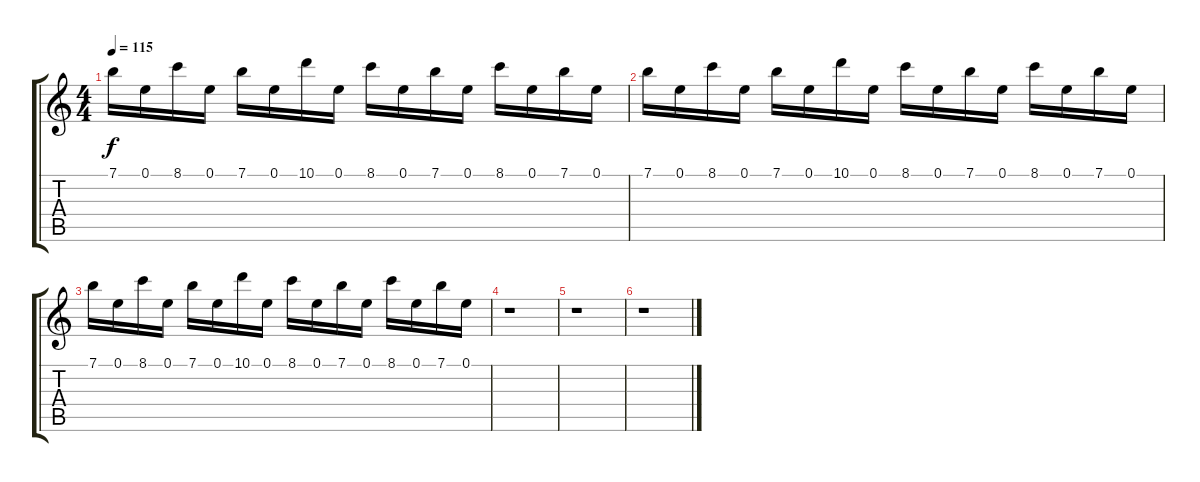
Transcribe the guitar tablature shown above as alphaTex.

\track "" {instrument distortionguitar}
\staff {score tabs}
\tuning (E4 B3 G3 D3 A2 E2) {hide}
\ts (4 4)
\tempo 115
\clef g2
\ks c
7.1.16{dy f} 0.1.16 8.1.16 0.1.16 7.1.16 0.1.16 10.1.16 0.1.16 8.1.16 0.1.16 7.1.16 0.1.16 8.1.16 0.1.16 7.1.16 0.1.16 |
7.1.16 0.1.16 8.1.16 0.1.16 7.1.16 0.1.16 10.1.16 0.1.16 8.1.16 0.1.16 7.1.16 0.1.16 8.1.16 0.1.16 7.1.16 0.1.16 |
7.1.16 0.1.16 8.1.16 0.1.16 7.1.16 0.1.16 10.1.16 0.1.16 8.1.16 0.1.16 7.1.16 0.1.16 8.1.16 0.1.16 7.1.16 0.1.16 |
r.1 |
r.1 |
r.1
